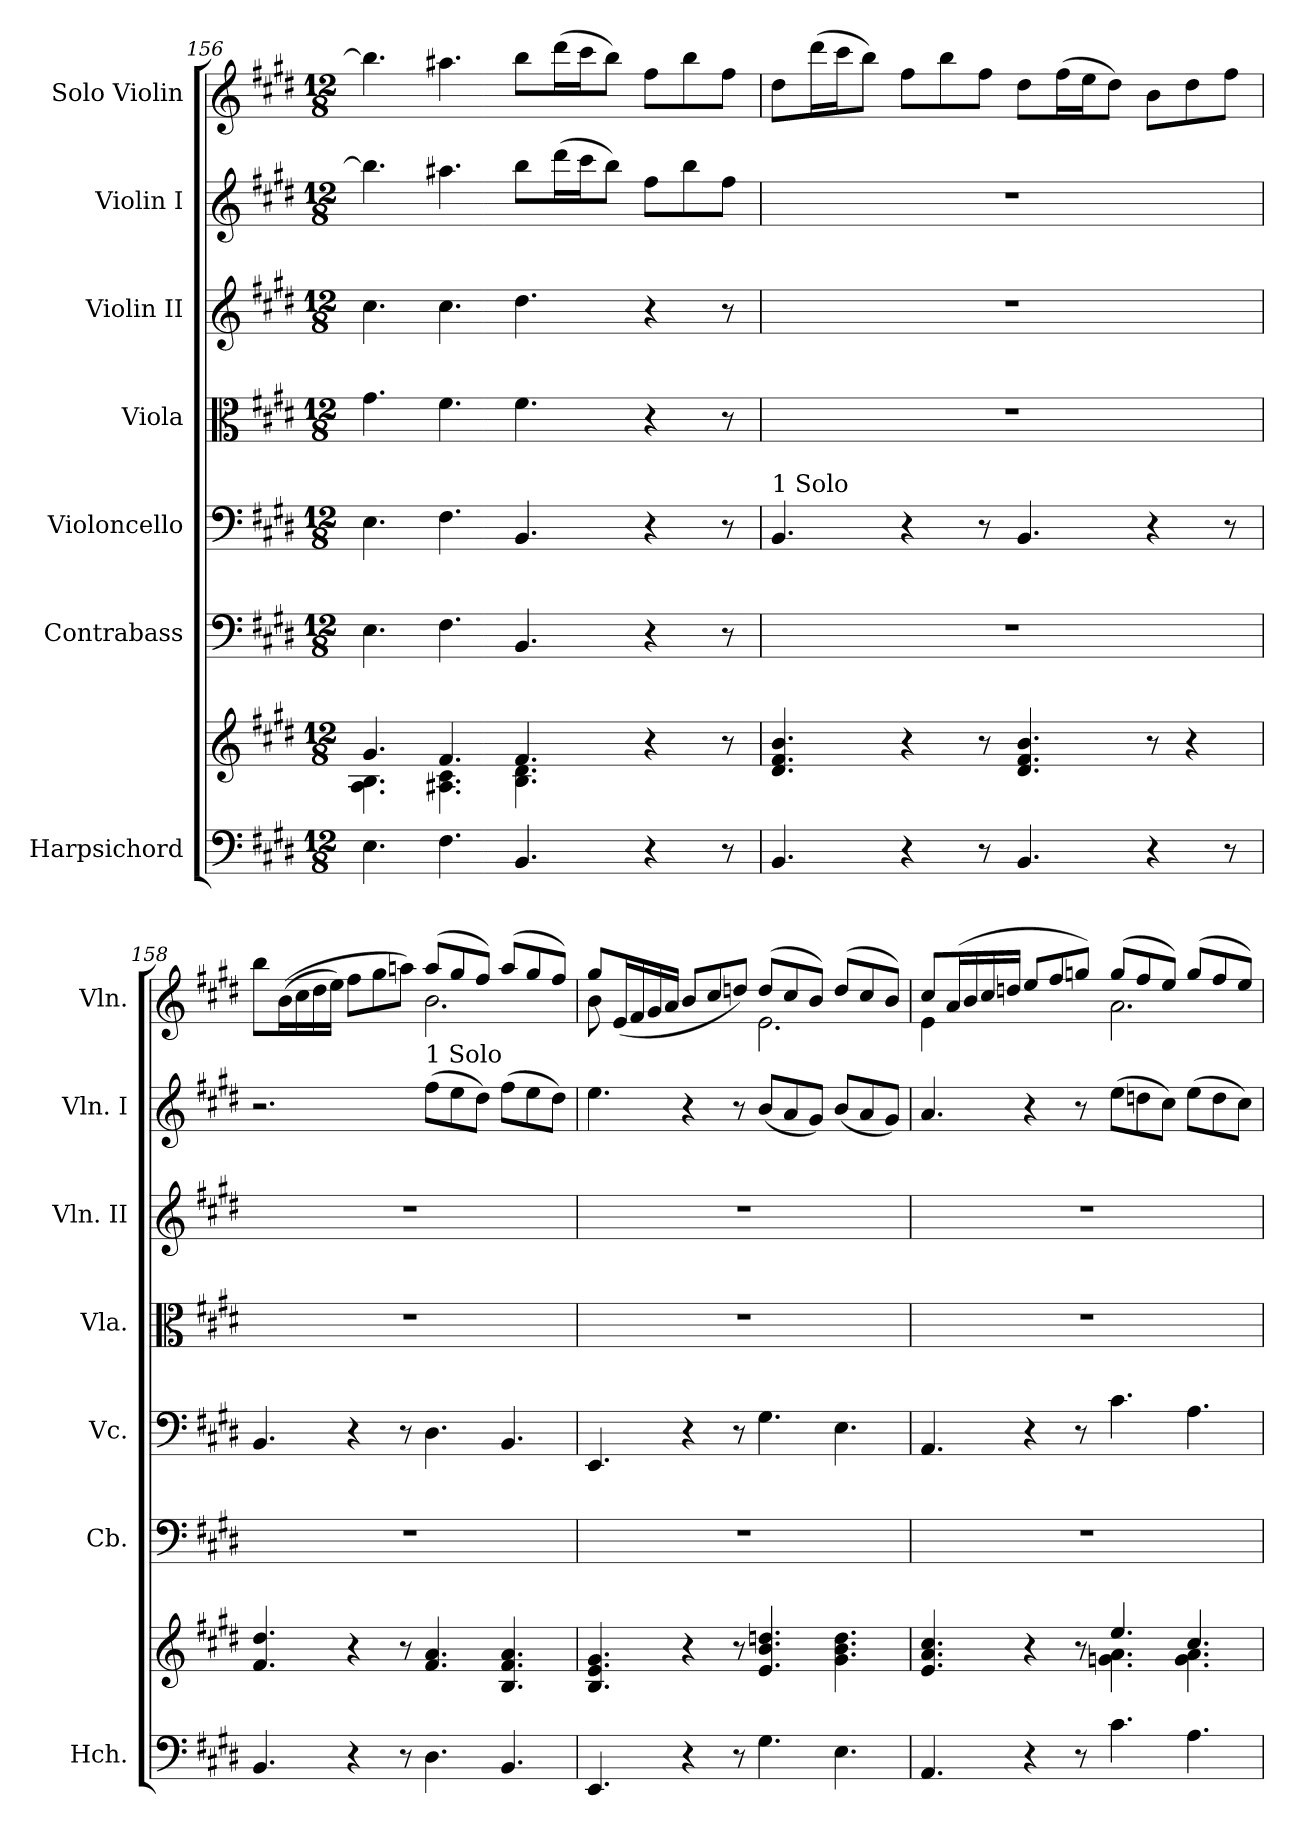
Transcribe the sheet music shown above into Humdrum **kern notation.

**kern	**kern	**kern	**kern	**kern	**kern	**kern	**kern
*part7	*part7	*part6	*part5	*part4	*part3	*part2	*part1
*staff8	*staff7	*staff6	*staff5	*staff4	*staff3	*staff2	*staff1
*I"Harpsichord	*	*I"Contrabass	*I"Violoncello	*I"Viola	*I"Violin II	*I"Violin I	*I"Solo Violin
*I'Hch.	*	*I'Cb.	*I'Vc.	*I'Vla.	*I'Vln. II	*I'Vln. I	*I'Vln.
*clefF4	*clefG2	*clefF4	*clefF4	*clefC3	*clefG2	*clefG2	*clefG2
*	*	*ITrd7c12	*	*	*	*	*
*k[f#c#g#d#]	*k[f#c#g#d#]	*k[f#c#g#d#]	*k[f#c#g#d#]	*k[f#c#g#d#]	*k[f#c#g#d#]	*k[f#c#g#d#]	*k[f#c#g#d#]
*M12/8	*M12/8	*M12/8	*M12/8	*M12/8	*M12/8	*M12/8	*M12/8
=156	=156	=156	=156	=156	=156	=156	=156
*	*^	*	*	*	*	*	*
4.E\	4.A\ 4.B\	4.g#/	4.EE\	4.E\	4.g#\	4.cc#\	4.bb\]	4.bb\]
4.F#\	4.A#X\ 4.c#\	4.f#/	4.FF#\	4.F#\	4.f#\	4.cc#\	4.aa#X\	4.aa#X\
4.BB/	4.B\ 4.d#\	4.f#/	4.BBB/	4.BB/	4.f#\	4.dd#\	8bb\L	8bb\L
.	.	.	.	.	.	.	(>16ddd#\L	(>16ddd#\L
.	.	.	.	.	.	.	16ccc#\J	16ccc#\J
.	.	.	.	.	.	.	8bb\J)	8bb\J)
4r	4r	4.ryy	4r	4r	4r	4r	8ff#\L	8ff#\L
.	.	.	.	.	.	.	8bb\	8bb\
8r	8r	.	8r	8r	8r	8r	8ff#\J	8ff#\J
*	*v	*v	*	*	*	*	*	*
!!LO:PB:g=z
=157	=157	=157	=157	=157	=157	=157	=157
!	!	!	!LO:TX:a:t=1 Solo	!	!	!	!
4.BB/	4.d#/ 4.f#/ 4.b/	1.r	4.BB/	1.r	1.r	1.r	8dd#\L
.	.	.	.	.	.	.	(>16ddd#\L
.	.	.	.	.	.	.	16ccc#\J
.	.	.	.	.	.	.	8bb\J)
4r	4r	.	4r	.	.	.	8ff#\L
.	.	.	.	.	.	.	8bb\
8r	8r	.	8r	.	.	.	8ff#\J
4.BB/	4.d#/ 4.f#/ 4.b/	.	4.BB/	.	.	.	8dd#\L
.	.	.	.	.	.	.	(>16ff#\L
.	.	.	.	.	.	.	16ee\J
.	.	.	.	.	.	.	8dd#\J)
4r	8r	.	4r	.	.	.	8b\L
.	4r	.	.	.	.	.	8dd#\
8r	.	.	8r	.	.	.	8ff#\J
=158	=158	=158	=158	=158	=158	=158	=158
*	*	*	*	*	*	*	*^
4.BB/	4.f#/ 4.dd#/	1.r	4.BB/	1.r	1.r	2.r	8bb\L	2.ryy
.	.	.	.	.	.	.	(>(<16b\L	.
.	.	.	.	.	.	.	16cc#\	.
.	.	.	.	.	.	.	16dd#\	.
.	.	.	.	.	.	.	16ee\JJ)	.
4r	4r	.	4r	.	.	.	8ff#\L	.
.	.	.	.	.	.	.	8gg#\	.
8r	8r	.	8r	.	.	.	8aan\J)	.
!	!	!	!	!	!	!LO:TX:a:t=1 Solo	!	!
4.D#\	4.f#/ 4.a/	.	4.D#\	.	.	(>8ff#\L	(>8aa/L	2.b\
.	.	.	.	.	.	8ee\	8gg#/	.
.	.	.	.	.	.	8dd#\J)	8ff#/J)	.
4.BB/	4.B/ 4.f#/ 4.a/	.	4.BB/	.	.	(>8ff#\L	(>8aa/L	.
.	.	.	.	.	.	8ee\	8gg#/	.
.	.	.	.	.	.	8dd#\J)	8ff#/J)	.
!!LO:PB:g=z	!!
=159	=159	=159	=159	=159	=159	=159	=159	=159
4.EE/	4.B/ 4.e/ 4.g#/	1.r	4.EE/	1.r	1.r	4.ee\	8gg#/L	8b\
.	.	.	.	.	.	.	(>16e/L	8ryy
.	.	.	.	.	.	.	16f#/	.
*	*	*	*	*	*	*	*v	*v
.	.	.	.	.	.	.	16g#/
.	.	.	.	.	.	.	16a/JJ
4r	4r	.	4r	.	.	4r	8b/L
.	.	.	.	.	.	.	8cc#/
8r	8r	.	8r	.	.	8r	8ddn/J)
*	*	*	*	*	*	*	*^
4.G#\	4.e/ 4.b/ 4.ddn/	.	4.G#\	.	.	(<8b/L	(>8dd/L	2.e\
.	.	.	.	.	.	8a/	8cc#/	.
.	.	.	.	.	.	8g#/J)	8b/J)	.
4.E\	4.g#\ 4.b\ 4.dd\	.	4.E\	.	.	(<8b/L	(>8dd/L	.
.	.	.	.	.	.	8a/	8cc#/	.
.	.	.	.	.	.	8g#/J)	8b/J)	.
=160	=160	=160	=160	=160	=160	=160	=160	=160
*	*^	*	*	*	*	*	*	*
4.AA/	4.e/ 4.a/ 4.cc#/	2.ryy	1.r	4.AA/	1.r	1.r	4.a/	8cc#/L	4e\
.	.	.	.	.	.	.	.	(>16a/L	.
.	.	.	.	.	.	.	.	16b/	.
.	.	.	.	.	.	.	.	16cc#/	2ryy
.	.	.	.	.	.	.	.	16ddn/JJ	.
4r	4r	.	.	4r	.	.	4r	8ee/L	.
.	.	.	.	.	.	.	.	8ff#/	.
8r	8r	.	.	8r	.	.	8r	8ggn/J)	.
4.c#\	4.gn\ 4.a\	4.ee/	.	4.c#\	.	.	(>8ee\L	(>8gg/L	2.a\
.	.	.	.	.	.	.	8ddn\	8ff#/	.
.	.	.	.	.	.	.	8cc#\J)	8ee/J)	.
4.A\	4.g\ 4.a\	4.cc#/	.	4.A\	.	.	(>8ee\L	(>8gg/L	.
.	.	.	.	.	.	.	8dd\	8ff#/	.
.	.	.	.	.	.	.	8cc#\J)	8ee/J)	.
*	*v	*v	*	*	*	*	*	*v	*v
=	=	=	=	=	=	=	=
*-	*-	*-	*-	*-	*-	*-	*-
